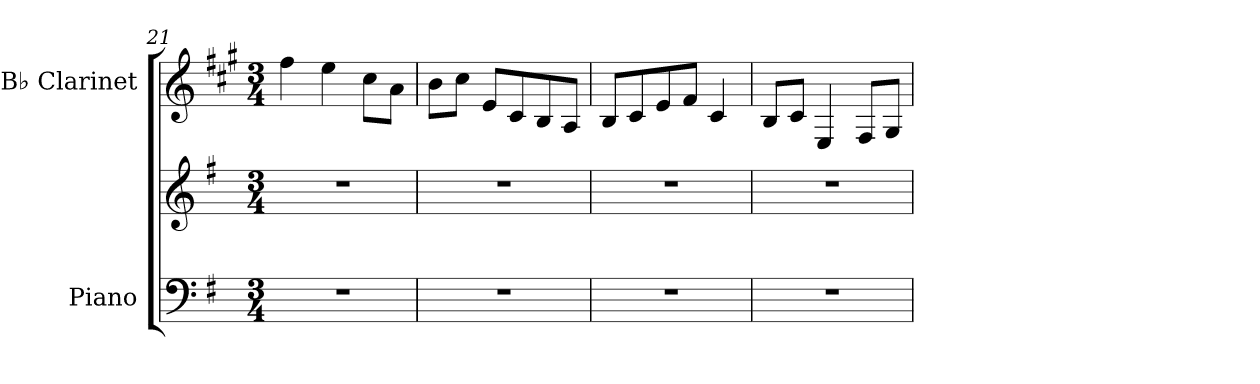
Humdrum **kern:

**kern	**kern	**kern
*part2	*part2	*part1
*staff3	*staff2	*staff1
*I"Piano	*	*I"B♭ Clarinet
*I'Pno.	*	*I'B♭ Cl.
*clefF4	*clefG2	*clefG2
*	*	*ITrd1c2
*k[f#]	*k[f#]	*k[f#]
*M3/4	*M3/4	*M3/4
=21	=21	=21
2.r	2.r	4ee\
.	.	4dd\
.	.	8b\L
.	.	8g\J
!!LO:LB:g=z
=22	=22	=22
2.r	2.r	8a\L
.	.	8b\J
.	.	8d/L
.	.	8B/
.	.	8A/
.	.	8G/J
=23	=23	=23
2.r	2.r	8A/L
.	.	8B/
.	.	8d/
.	.	8e/J
.	.	4B/
=24	=24	=24
2.r	2.r	8A/L
.	.	8B/J
.	.	4D/
.	.	8E/L
.	.	8F#/J
=	=	=
*-	*-	*-
